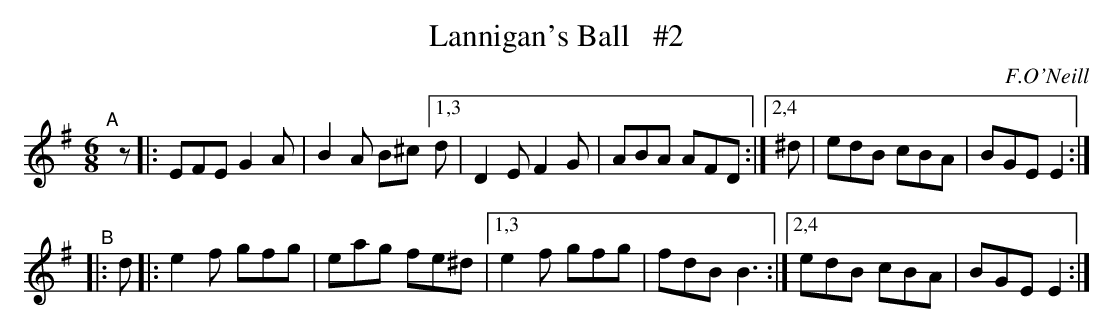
X:1
T: Lannigan's Ball   #2
O: F.O'Neill
M: 6/8
L: 1/8
K: Em
"^A"[|] z |:\
EFE G2A | B2A B^c \
[1,3  d | D2E F2G | ABA AFD :|\
[2,4 ^d | edB cBA | BGE E2 :|
"^B"|: d \
|:   e2f gfg | eag fe^d |\
[1,3 e2f gfg | fdB B3 :|\
[2,4 edB cBA | BGE E2 :|
